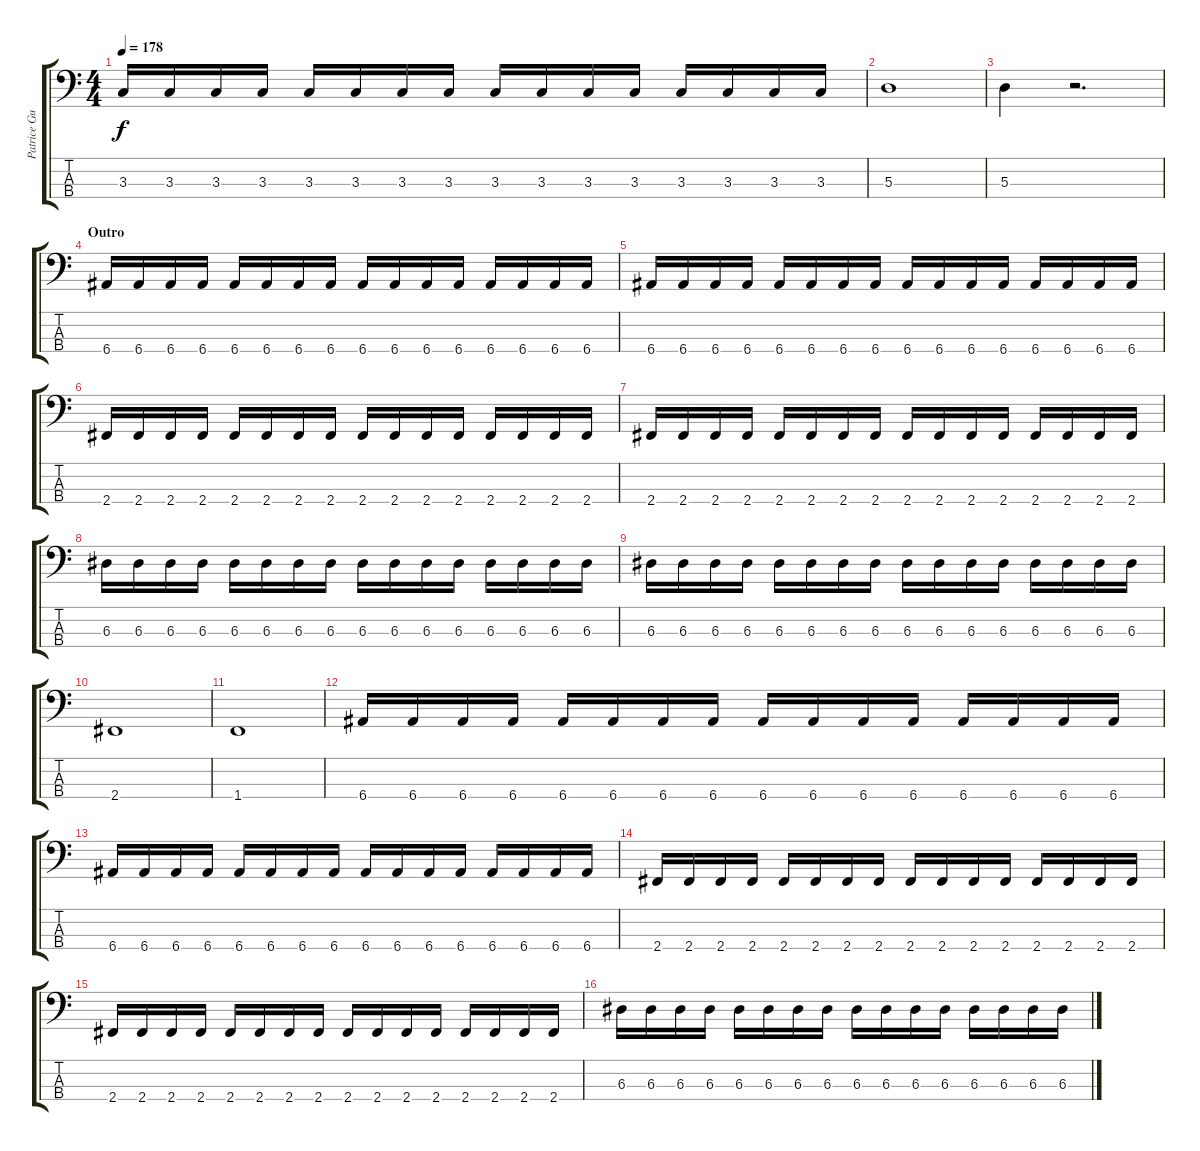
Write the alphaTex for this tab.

\track ("Patrice Guers" "Patrice Gu") {instrument electricbassfinger}
\staff {score tabs}
\tuning (G2 D2 A1 E1) {hide}
\ts (4 4)
\tempo 178
\clef f4
\ks c
3.3.16{dy f} 3.3.16 3.3.16 3.3.16 3.3.16 3.3.16 3.3.16 3.3.16 3.3.16 3.3.16 3.3.16 3.3.16 3.3.16 3.3.16 3.3.16 3.3.16 |
5.3.1 |
5.3.4 r.2{d} |
\section ("" "Outro")
6.4.16 6.4.16 6.4.16 6.4.16 6.4.16 6.4.16 6.4.16 6.4.16 6.4.16 6.4.16 6.4.16 6.4.16 6.4.16 6.4.16 6.4.16 6.4.16 |
6.4.16 6.4.16 6.4.16 6.4.16 6.4.16 6.4.16 6.4.16 6.4.16 6.4.16 6.4.16 6.4.16 6.4.16 6.4.16 6.4.16 6.4.16 6.4.16 |
2.4.16 2.4.16 2.4.16 2.4.16 2.4.16 2.4.16 2.4.16 2.4.16 2.4.16 2.4.16 2.4.16 2.4.16 2.4.16 2.4.16 2.4.16 2.4.16 |
2.4.16 2.4.16 2.4.16 2.4.16 2.4.16 2.4.16 2.4.16 2.4.16 2.4.16 2.4.16 2.4.16 2.4.16 2.4.16 2.4.16 2.4.16 2.4.16 |
6.3.16 6.3.16 6.3.16 6.3.16 6.3.16 6.3.16 6.3.16 6.3.16 6.3.16 6.3.16 6.3.16 6.3.16 6.3.16 6.3.16 6.3.16 6.3.16 |
6.3.16 6.3.16 6.3.16 6.3.16 6.3.16 6.3.16 6.3.16 6.3.16 6.3.16 6.3.16 6.3.16 6.3.16 6.3.16 6.3.16 6.3.16 6.3.16 |
2.4.1 |
1.4.1 |
6.4.16 6.4.16 6.4.16 6.4.16 6.4.16 6.4.16 6.4.16 6.4.16 6.4.16 6.4.16 6.4.16 6.4.16 6.4.16 6.4.16 6.4.16 6.4.16 |
6.4.16 6.4.16 6.4.16 6.4.16 6.4.16 6.4.16 6.4.16 6.4.16 6.4.16 6.4.16 6.4.16 6.4.16 6.4.16 6.4.16 6.4.16 6.4.16 |
2.4.16 2.4.16 2.4.16 2.4.16 2.4.16 2.4.16 2.4.16 2.4.16 2.4.16 2.4.16 2.4.16 2.4.16 2.4.16 2.4.16 2.4.16 2.4.16 |
2.4.16 2.4.16 2.4.16 2.4.16 2.4.16 2.4.16 2.4.16 2.4.16 2.4.16 2.4.16 2.4.16 2.4.16 2.4.16 2.4.16 2.4.16 2.4.16 |
6.3.16 6.3.16 6.3.16 6.3.16 6.3.16 6.3.16 6.3.16 6.3.16 6.3.16 6.3.16 6.3.16 6.3.16 6.3.16 6.3.16 6.3.16 6.3.16
